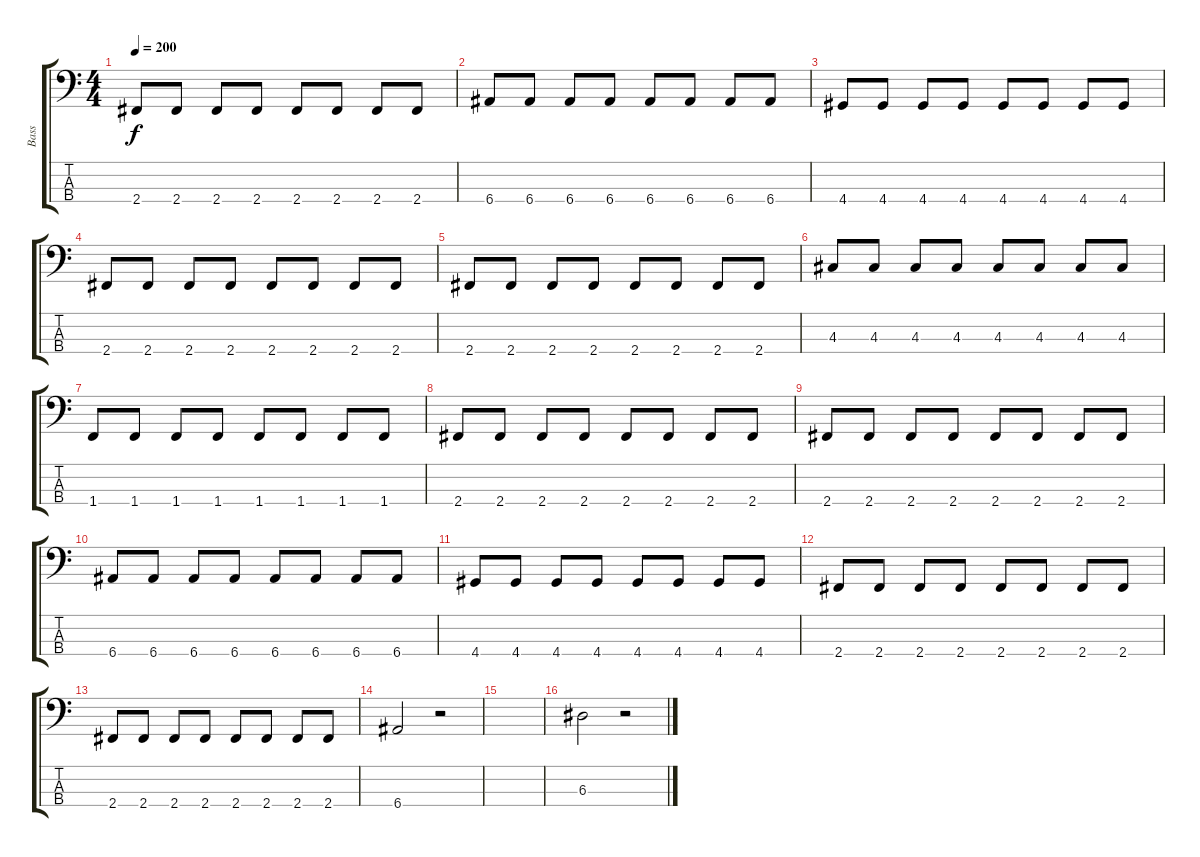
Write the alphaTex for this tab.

\track ("Bass" "Bass") {instrument electricbassfinger}
\staff {score tabs}
\tuning (G2 D2 A1 E1) {hide}
\ts (4 4)
\tempo 200
\clef f4
\ks c
2.4.8{dy f} 2.4.8 2.4.8 2.4.8 2.4.8 2.4.8 2.4.8 2.4.8 |
6.4.8 6.4.8 6.4.8 6.4.8 6.4.8 6.4.8 6.4.8 6.4.8 |
4.4.8 4.4.8 4.4.8 4.4.8 4.4.8 4.4.8 4.4.8 4.4.8 |
2.4.8 2.4.8 2.4.8 2.4.8 2.4.8 2.4.8 2.4.8 2.4.8 |
2.4.8 2.4.8 2.4.8 2.4.8 2.4.8 2.4.8 2.4.8 2.4.8 |
4.3.8 4.3.8 4.3.8 4.3.8 4.3.8 4.3.8 4.3.8 4.3.8 |
1.4.8 1.4.8 1.4.8 1.4.8 1.4.8 1.4.8 1.4.8 1.4.8 |
2.4.8 2.4.8 2.4.8 2.4.8 2.4.8 2.4.8 2.4.8 2.4.8 |
2.4.8 2.4.8 2.4.8 2.4.8 2.4.8 2.4.8 2.4.8 2.4.8 |
6.4.8 6.4.8 6.4.8 6.4.8 6.4.8 6.4.8 6.4.8 6.4.8 |
4.4.8 4.4.8 4.4.8 4.4.8 4.4.8 4.4.8 4.4.8 4.4.8 |
2.4.8 2.4.8 2.4.8 2.4.8 2.4.8 2.4.8 2.4.8 2.4.8 |
2.4.8 2.4.8 2.4.8 2.4.8 2.4.8 2.4.8 2.4.8 2.4.8 |
6.4.2 r.2 |
|
6.3.2 r.2
